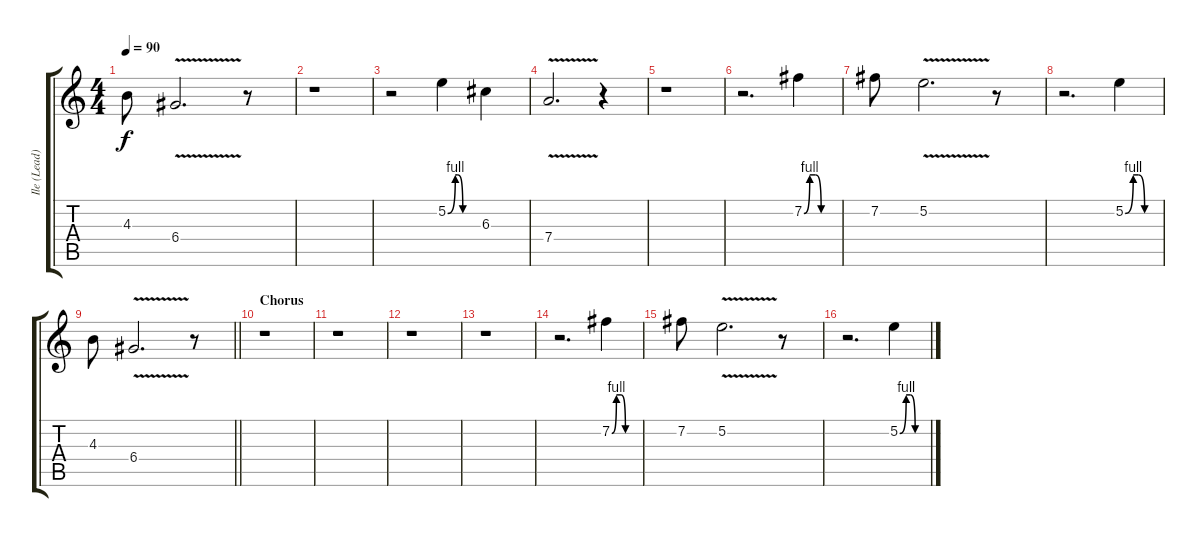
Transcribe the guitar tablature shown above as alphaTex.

\track ("Ile (Lead)" "Ile (Lead)") {instrument overdrivenguitar}
\staff {score tabs}
\tuning (E4 B3 G3 D3 A2 E2) {hide}
\ts (4 4)
\tempo 90
\clef g2
\ks c
4.3.8{dy f} 6.4{v}.2{d} r.8 |
r.1 |
r.2 5.2{be (custom 0 0 15 4 20 4 30 0 60 0)}.4 6.3.4 |
7.4{v}.2{d} r.4 |
r.1 |
r.2{d} 7.2{be (custom 0 0 10 4 20 4 30 0 60 0)}.4 |
7.2.8 5.2{v}.2{d} r.8 |
r.2{d} 5.2{be (custom 0 0 14 4 23 4 34 0 60 0)}.4 |
\barLineRight lightlight
4.3.8 6.4{v}.2{d} r.8 |
\section ("" "Chorus")
r.1 |
r.1 |
r.1 |
r.1 |
r.2{d} 7.2{be (custom 0 0 10 4 20 4 30 0 60 0)}.4 |
7.2.8 5.2{v}.2{d} r.8 |
r.2{d} 5.2{be (custom 0 0 14 4 23 4 34 0 60 0)}.4
